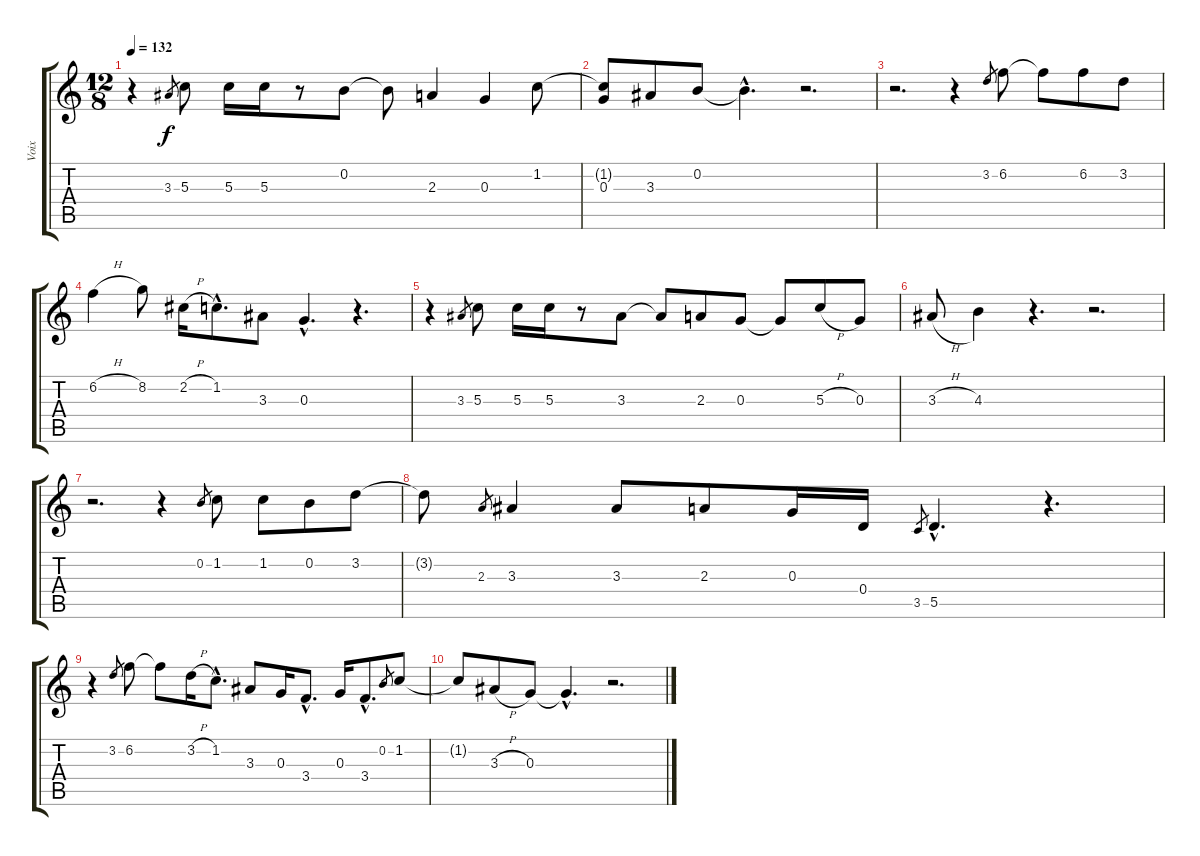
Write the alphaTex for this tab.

\track ("Voix" "Voix") {instrument brasssection}
\staff {score tabs}
\tuning (E5 B4 G4 D4 A3 E3) {hide}
\ts (12 8)
\tempo 132
\clef g2
\ks c
r.4{dy f} 3.3.8{gr} 5.3.8 5.3.16 5.3.16 r.8 0.2.8 0.2{t}.8 2.3.4 0.3.4 1.2.8 |
(1.2{t} 0.3).8 3.3.8 0.2.8 0.2{hac t}.4{d} r.2{d} |
r.2{d} r.4 3.2.8{gr} 6.2.8 6.2{t}.8 6.2.8 3.2.8 |
6.2{h}.4 8.2.8 2.2{h}.16 1.2{hac}.8{d} 3.3.8 0.3{hac}.4{d} r.4{d} |
r.4 3.3.8{gr} 5.3.8 5.3.16 5.3.16 r.8 3.3.8 3.3{t}.8 2.3.8 0.3.8 0.3{t}.8 5.3{h}.8 0.3.8 |
3.3{h}.8 4.3.4 r.4{d} r.2{d} |
r.2{d} r.4 0.2.8{gr} 1.2.8 1.2.8 0.2.8 3.2.8 |
3.2{t}.8 2.3.8{gr} 3.3.4 3.3.8 2.3.8 0.3.16 0.4.16 3.5.8{gr} 5.5{hac}.4{d} r.4{d} |
r.4 3.2.8{gr} 6.2.8 6.2{t}.8 3.2{h}.16 1.2{hac}.8{d} 3.3.8 0.3.16 3.4{hac}.8{d} 0.3.16 3.4{hac}.8{d} 0.2.8{gr} 1.2.8 |
1.2{t}.8 3.3{h}.8 0.3.8 0.3{hac t}.4{d} r.2{d}
